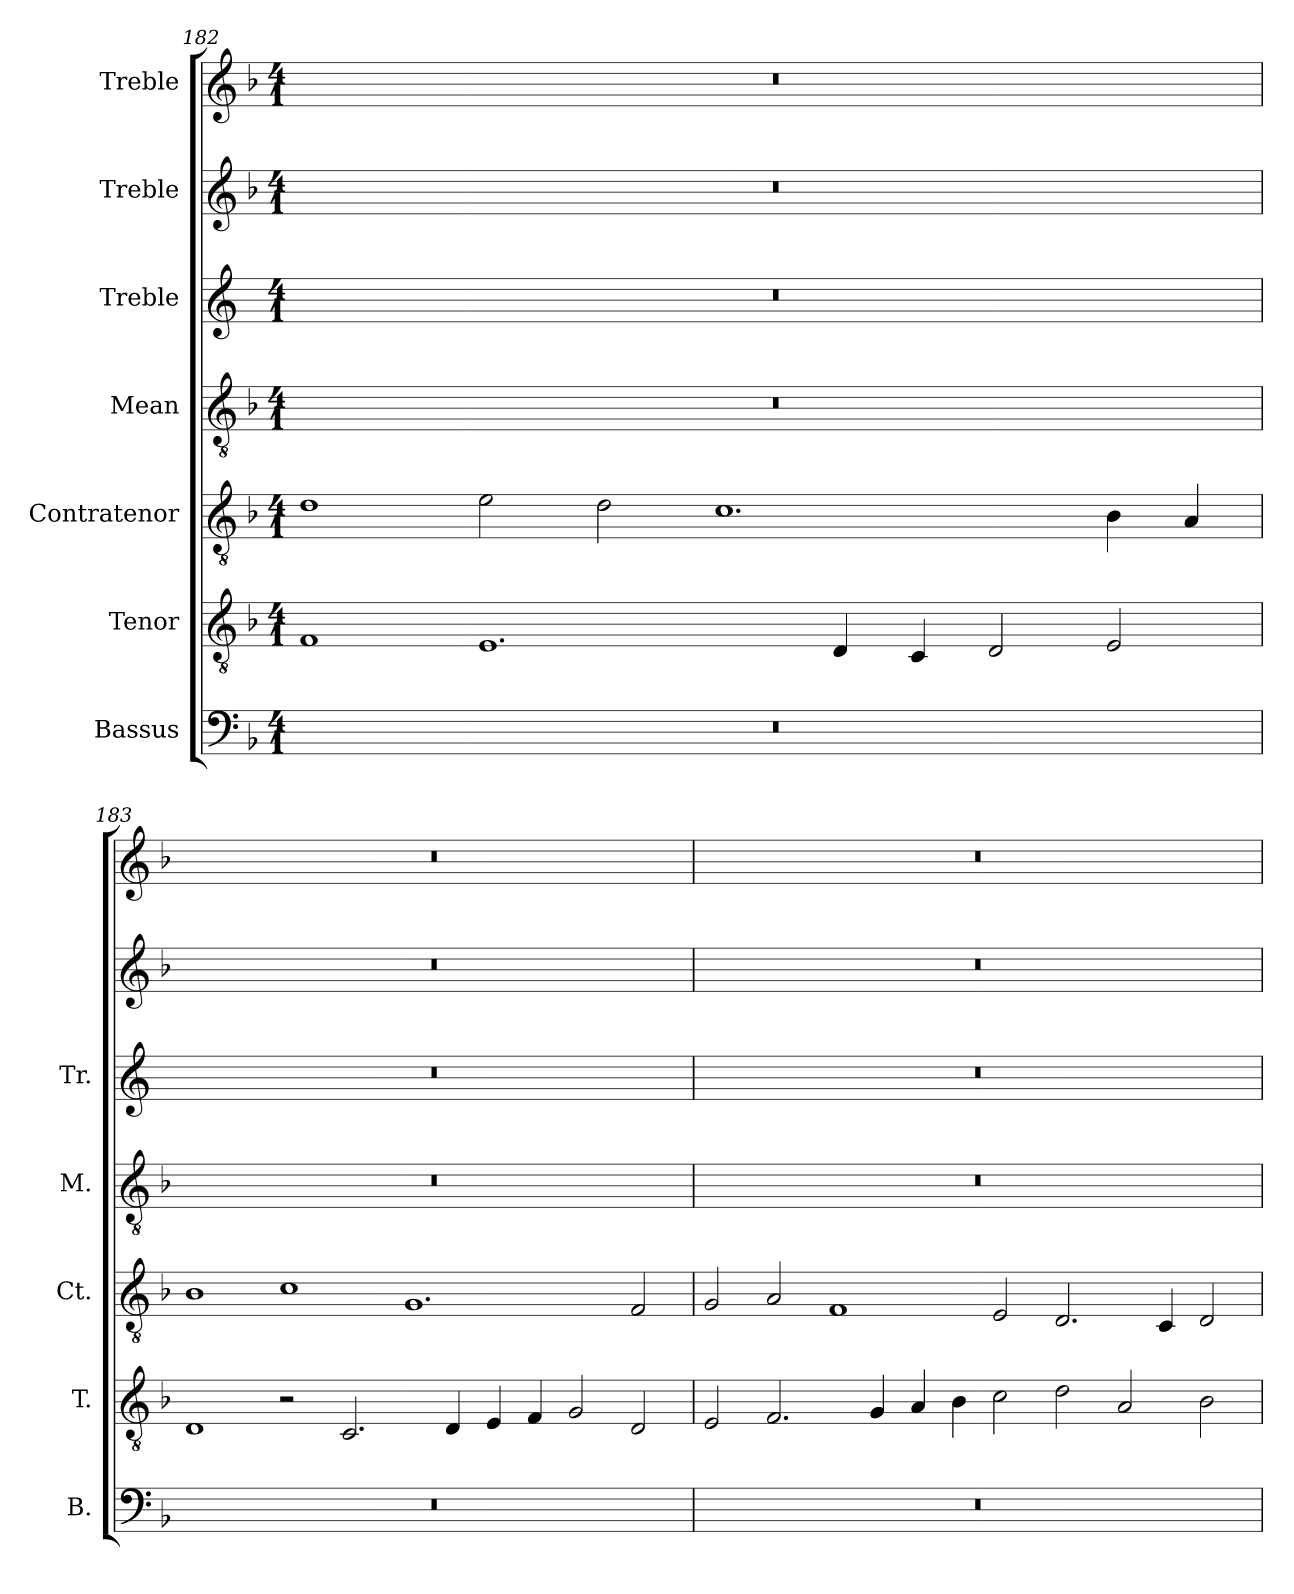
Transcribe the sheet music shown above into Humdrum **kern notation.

**kern	**kern	**kern	**kern	**kern	**kern	**kern
*part7	*part6	*part5	*part4	*part3	*part2	*part1
*staff7	*staff6	*staff5	*staff4	*staff3	*staff2	*staff1
*I"Bassus	*I"Tenor	*I"Contratenor	*I"Mean	*I"Treble	*I"Treble	*I"Treble
*I'B.	*I'T.	*I'Ct.	*I'M.	*I'Tr.	*	*
*clefF4	*clefGv2	*clefGv2	*clefGv2	*clefG2	*clefG2	*clefG2
*	*ITrd7c12	*ITrd7c12	*ITrd7c12	*	*	*
*k[b-]	*k[b-]	*k[b-]	*k[b-]	*k[]	*k[b-]	*k[b-]
*F:	*F:	*F:	*F:	*	*F:	*F:
*M4/1	*M4/1	*M4/1	*M4/1	*M4/1	*M4/1	*M4/1
=182	=182	=182	=182	=182	=182	=182
!LO:N:vis=1	!	!	!LO:N:vis=1	!LO:N:vis=1	!LO:N:vis=1	!LO:N:vis=1
00r	1FFi	1Di	00r	00r	00r	00r
.	1.EEi	2Ei\	.	.	.	.
.	.	2Di\	.	.	.	.
.	.	1.Ci	.	.	.	.
.	4DDi/	.	.	.	.	.
.	4CCi/	.	.	.	.	.
.	2DDi/	.	.	.	.	.
.	2EEi/	4BB-i\	.	.	.	.
.	.	4AAi/	.	.	.	.
!!LO:LB:g=z
=183`	=183`	=183`	=183`	=183`	=183`	=183`
!LO:N:vis=1	!	!	!LO:N:vis=1	!LO:N:vis=1	!LO:N:vis=1	!LO:N:vis=1
00r	1DDi	1BB-i	00r	00r	00r	00r
.	2r	1Ci	.	.	.	.
.	2.CCi/	.	.	.	.	.
.	.	1.GGi	.	.	.	.
.	4DDi/	.	.	.	.	.
.	4EEi/	.	.	.	.	.
.	4FFi/	.	.	.	.	.
.	2GGi/	.	.	.	.	.
.	2DDi/	2FFi/	.	.	.	.
=184`	=184`	=184`	=184`	=184`	=184`	=184`
!LO:N:vis=1	!	!	!LO:N:vis=1	!LO:N:vis=1	!LO:N:vis=1	!LO:N:vis=1
00r	2EEi/	2GGi/	00r	00r	00r	00r
.	2.FFi/	2AAi/	.	.	.	.
.	.	1FFi	.	.	.	.
.	4GGi/	.	.	.	.	.
.	4AAi/	.	.	.	.	.
.	4BB-i\	.	.	.	.	.
.	2Ci\	2EEi/	.	.	.	.
.	2Di\	2.DDi/	.	.	.	.
.	2AAi/	.	.	.	.	.
.	.	4CCi/	.	.	.	.
.	2BB-i\	2DDi/	.	.	.	.
=`	=`	=`	=`	=`	=`	=`
*-	*-	*-	*-	*-	*-	*-
